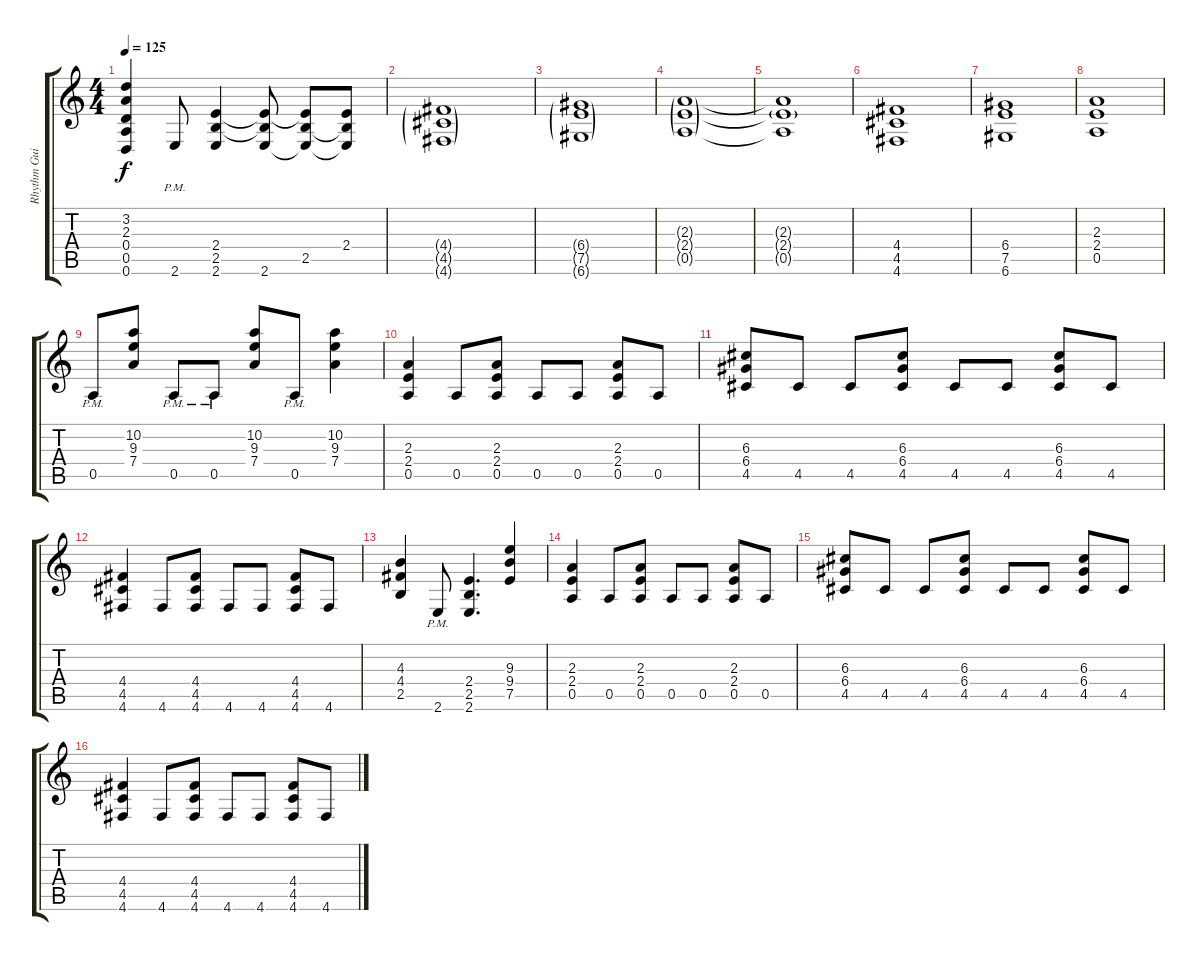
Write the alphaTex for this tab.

\track ("Rhythm Guitar" "Rhythm Gui") {instrument distortionguitar}
\staff {score tabs}
\tuning (E4 B3 G3 D3 A2 D2) {hide}
\ts (4 4)
\tempo 125
\clef g2
\ks c
(3.2 2.3 0.4 0.5 0.6).4{dy f} 2.6{pm}.8 (2.4 2.5 2.6).4 (2.4{t} 2.5{t} 2.6).8 (2.4{t} 2.5 2.6{t}).8 (2.4 2.5{t} 2.6{t}).8 |
(4.4{g} 4.5{g} 4.6{g}).1 |
(6.4{g} 7.5{g} 6.6{g}).1 |
(2.3{g} 2.4{g} 0.5{g}).1 |
(2.3{t} 2.4{g t} 0.5{t}).1 |
(4.4 4.5 4.6).1 |
(6.4 7.5 6.6).1 |
(2.3 2.4 0.5).1 |
0.5{pm}.8 (10.2 9.3 7.4).8 0.5{pm}.8 0.5{pm}.8 (10.2 9.3 7.4).8 0.5{pm}.8 (10.2 9.3 7.4).4 |
(2.3 2.4 0.5).4 0.5.8 (2.3 2.4 0.5).8 0.5.8 0.5.8 (2.3 2.4 0.5).8 0.5.8 |
(6.3 6.4 4.5).8 4.5.8 4.5.8 (6.3 6.4 4.5).8 4.5.8 4.5.8 (6.3 6.4 4.5).8 4.5.8 |
(4.4 4.5 4.6).4 4.6.8 (4.4 4.5 4.6).8 4.6.8 4.6.8 (4.4 4.5 4.6).8 4.6.8 |
(4.3 4.4 2.5).4 2.6{pm}.8 (2.4 2.5 2.6).4{d} (9.3 9.4 7.5).4 |
(2.3 2.4 0.5).4 0.5.8 (2.3 2.4 0.5).8 0.5.8 0.5.8 (2.3 2.4 0.5).8 0.5.8 |
(6.3 6.4 4.5).8 4.5.8 4.5.8 (6.3 6.4 4.5).8 4.5.8 4.5.8 (6.3 6.4 4.5).8 4.5.8 |
(4.4 4.5 4.6).4 4.6.8 (4.4 4.5 4.6).8 4.6.8 4.6.8 (4.4 4.5 4.6).8 4.6.8
